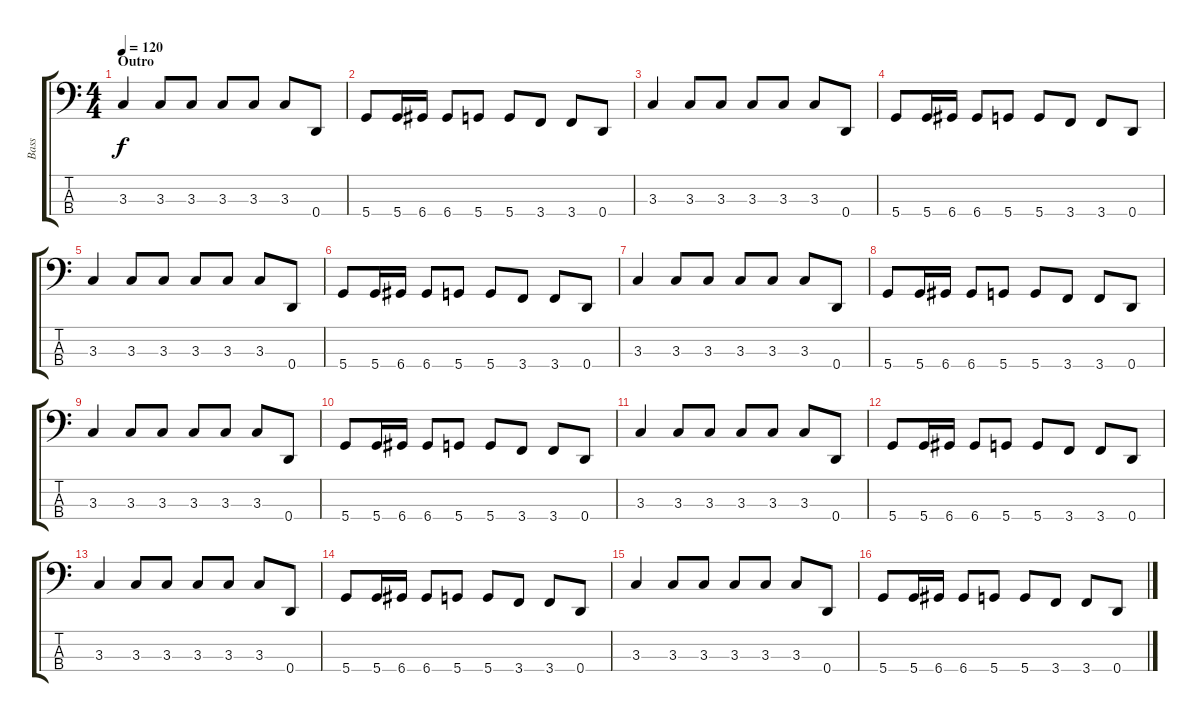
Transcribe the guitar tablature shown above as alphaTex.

\track ("Bass" "Bass") {instrument electricbasspick}
\staff {score tabs}
\tuning (G2 D2 A1 D1) {hide}
\ts (4 4)
\section ("" "Outro")
\tempo 120
\clef f4
\ks c
3.3.4{dy f} 3.3.8 3.3.8 3.3.8 3.3.8 3.3.8 0.4.8 |
5.4.8 5.4.16 6.4.16 6.4.8 5.4.8 5.4.8 3.4.8 3.4.8 0.4.8 |
3.3.4 3.3.8 3.3.8 3.3.8 3.3.8 3.3.8 0.4.8 |
5.4.8 5.4.16 6.4.16 6.4.8 5.4.8 5.4.8 3.4.8 3.4.8 0.4.8 |
3.3.4 3.3.8 3.3.8 3.3.8 3.3.8 3.3.8 0.4.8 |
5.4.8 5.4.16 6.4.16 6.4.8 5.4.8 5.4.8 3.4.8 3.4.8 0.4.8 |
3.3.4 3.3.8 3.3.8 3.3.8 3.3.8 3.3.8 0.4.8 |
5.4.8 5.4.16 6.4.16 6.4.8 5.4.8 5.4.8 3.4.8 3.4.8 0.4.8 |
3.3.4 3.3.8 3.3.8 3.3.8 3.3.8 3.3.8 0.4.8 |
5.4.8 5.4.16 6.4.16 6.4.8 5.4.8 5.4.8 3.4.8 3.4.8 0.4.8 |
3.3.4 3.3.8 3.3.8 3.3.8 3.3.8 3.3.8 0.4.8 |
5.4.8 5.4.16 6.4.16 6.4.8 5.4.8 5.4.8 3.4.8 3.4.8 0.4.8 |
3.3.4 3.3.8 3.3.8 3.3.8 3.3.8 3.3.8 0.4.8 |
5.4.8 5.4.16 6.4.16 6.4.8 5.4.8 5.4.8 3.4.8 3.4.8 0.4.8 |
3.3.4 3.3.8 3.3.8 3.3.8 3.3.8 3.3.8 0.4.8 |
5.4.8 5.4.16 6.4.16 6.4.8 5.4.8 5.4.8 3.4.8 3.4.8 0.4.8
